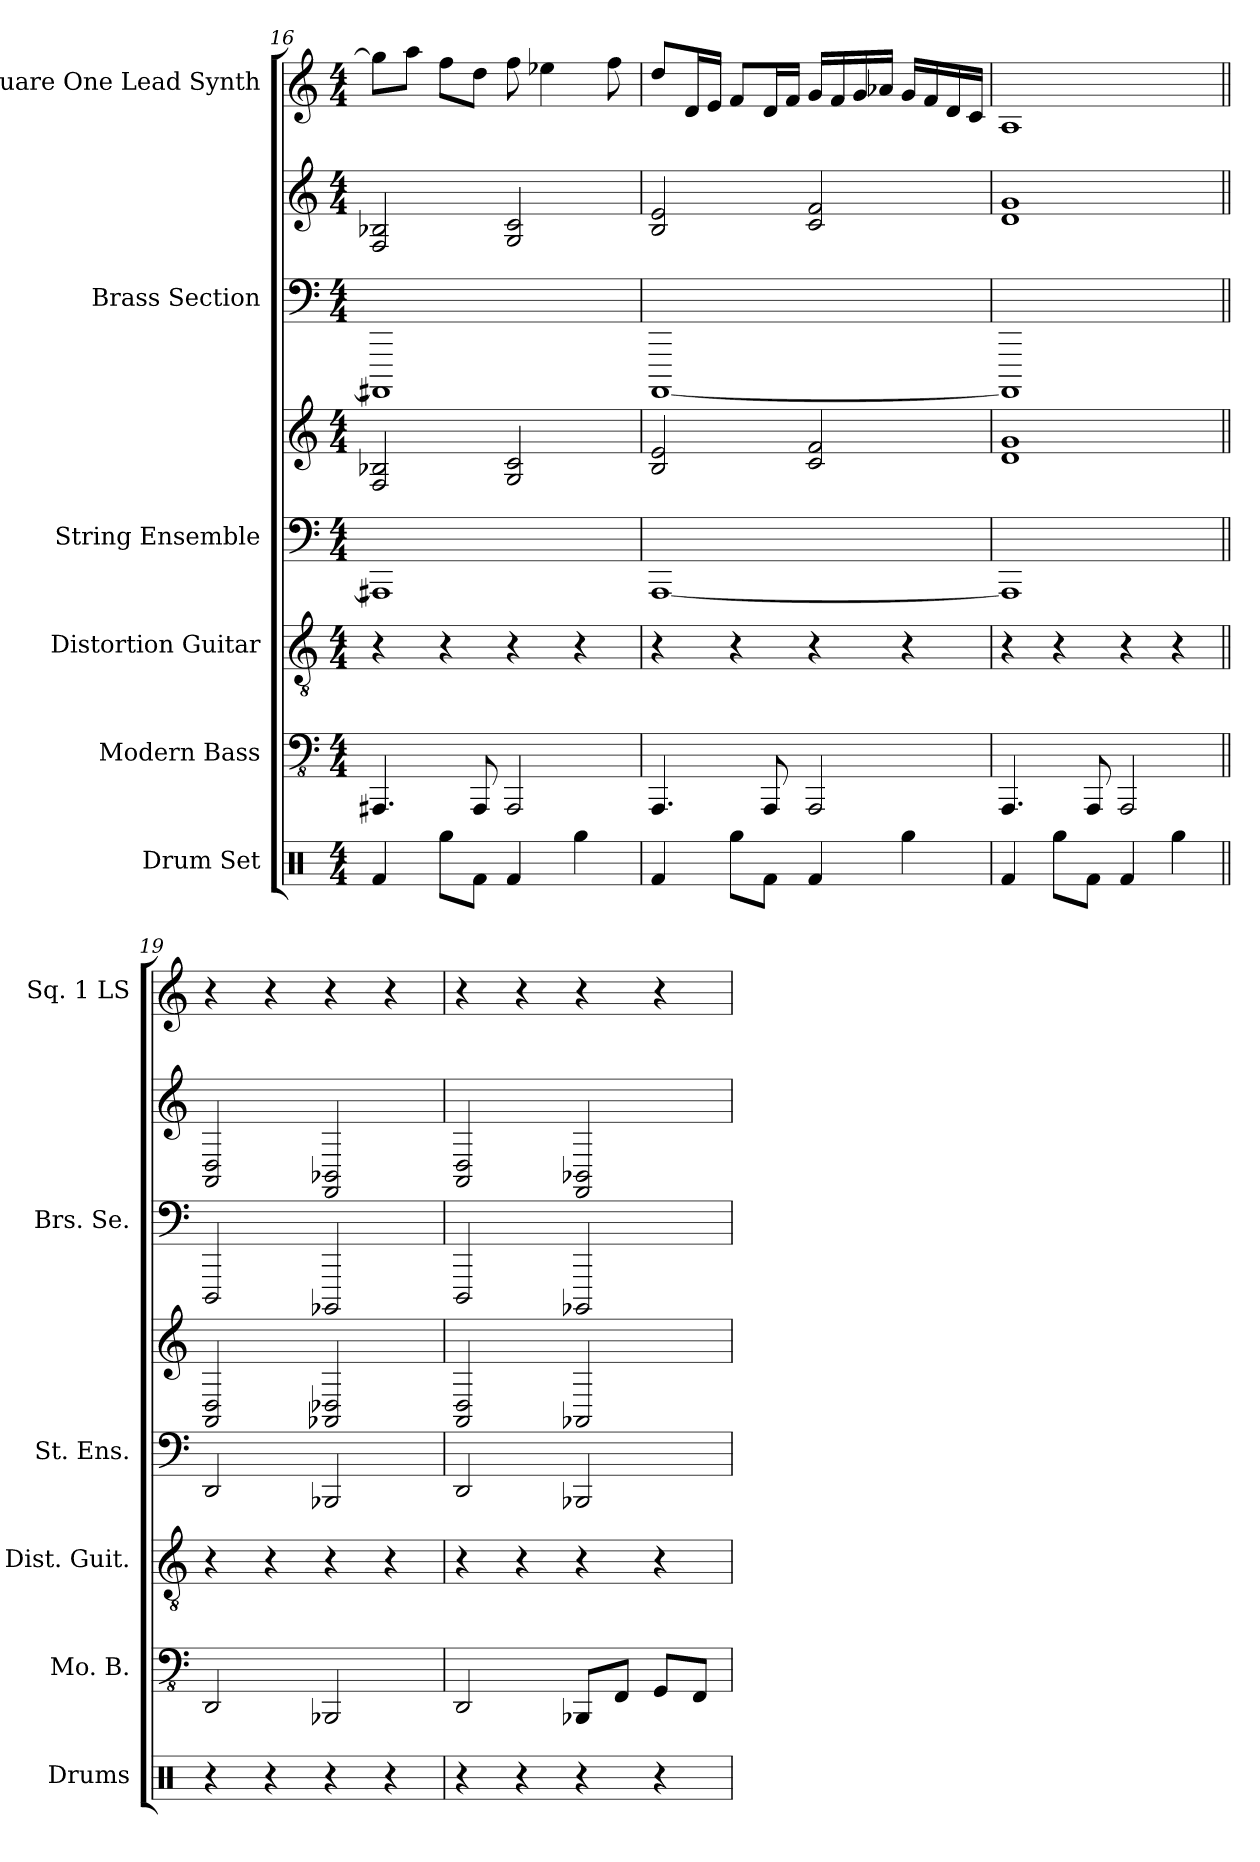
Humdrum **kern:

**kern	**kern	**kern	**kern	**kern	**kern	**kern	**kern
*part6	*part5	*part4	*part3	*part3	*part2	*part2	*part1
*staff8	*staff7	*staff6	*staff5	*staff4	*staff3	*staff2	*staff1
*I"Drum Set	*I"Modern Bass	*I"Distortion Guitar	*I"String Ensemble	*	*I"Brass Section	*	*I"Square One Lead Synth
*I'Drums	*I'Mo. B.	*I'Dist. Guit.	*I'St. Ens.	*	*I'Brs. Se.	*	*I'Sq. 1 LS
*clefX	*clefFv4	*clefGv2	*clefF4	*clefG2	*clefF4	*clefG2	*clefG2
*k[]	*k[]	*k[]	*k[]	*k[]	*k[]	*k[]	*k[]
*M4/4	*M4/4	*M4/4	*M4/4	*M4/4	*M4/4	*M4/4	*M4/4
=16	=16	=16	=16	=16	=16	=16	=16
4Rf	4.AAAA#X	4r	1AAA#X]	2B-X 2F	1AAAA#X]	2B-X 2F	8ggL]
.	.	.	.	.	.	.	8aaJ
8RggL	.	4r	.	.	.	.	8ffL
8RfJ	8AAAA#	.	.	.	.	.	8ddJ
4Rf	2AAAA#	4r	.	2G 2c	.	2G 2c	8ff
.	.	.	.	.	.	.	4ee-X
4Rgg	.	4r	.	.	.	.	.
.	.	.	.	.	.	.	8ff
=17	=17	=17	=17	=17	=17	=17	=17
4Rf	4.AAAA	4r	[1AAA	2B 2e	[1AAAA	2B 2e	8ddL
.	.	.	.	.	.	.	16dL
.	.	.	.	.	.	.	16eJJ
8RggL	.	4r	.	.	.	.	8fL
8RfJ	8AAAA	.	.	.	.	.	16dL
.	.	.	.	.	.	.	16fJJ
4Rf	2AAAA	4r	.	2c 2f	.	2c 2f	16gLL
.	.	.	.	.	.	.	16f
.	.	.	.	.	.	.	16g
.	.	.	.	.	.	.	16a-XJJ
4Rgg	.	4r	.	.	.	.	16gLL
.	.	.	.	.	.	.	16f
.	.	.	.	.	.	.	16d
.	.	.	.	.	.	.	16cJJ
=18	=18	=18	=18	=18	=18	=18	=18
4Rf	4.AAAA	4r	1AAA]	1d 1g	1AAAA]	1d 1g	1A
8RggL	.	4r	.	.	.	.	.
8RfJ	8AAAA	.	.	.	.	.	.
4Rf	2AAAA	4r	.	.	.	.	.
4Rgg	.	4r	.	.	.	.	.
=19||	=19||	=19||	=19||	=19||	=19||	=19||	=19||
4r	2DDD	4r	2DD	2D 2AA	2DDD	2AA 2D	4r
4r	.	4r	.	.	.	.	4r
4r	2BBBB-X	4r	2BBB-X	2AA-X 2D-X	2BBBB-X	2BB-X 2FF	4r
4r	.	4r	.	.	.	.	4r
=20	=20	=20	=20	=20	=20	=20	=20
4r	2DDD	4r	2DD	2D 2AA	2DDD	2AA 2D	4r
4r	.	4r	.	.	.	.	4r
4r	8BBBB-XL	4r	2BBB-X	2AA-X	2BBBB-X	2FF 2BB-X	4r
.	8FFFJ	.	.	.	.	.	.
4r	8GGGL	4r	.	.	.	.	4r
.	8FFFJ	.	.	.	.	.	.
=	=	=	=	=	=	=	=
*-	*-	*-	*-	*-	*-	*-	*-
